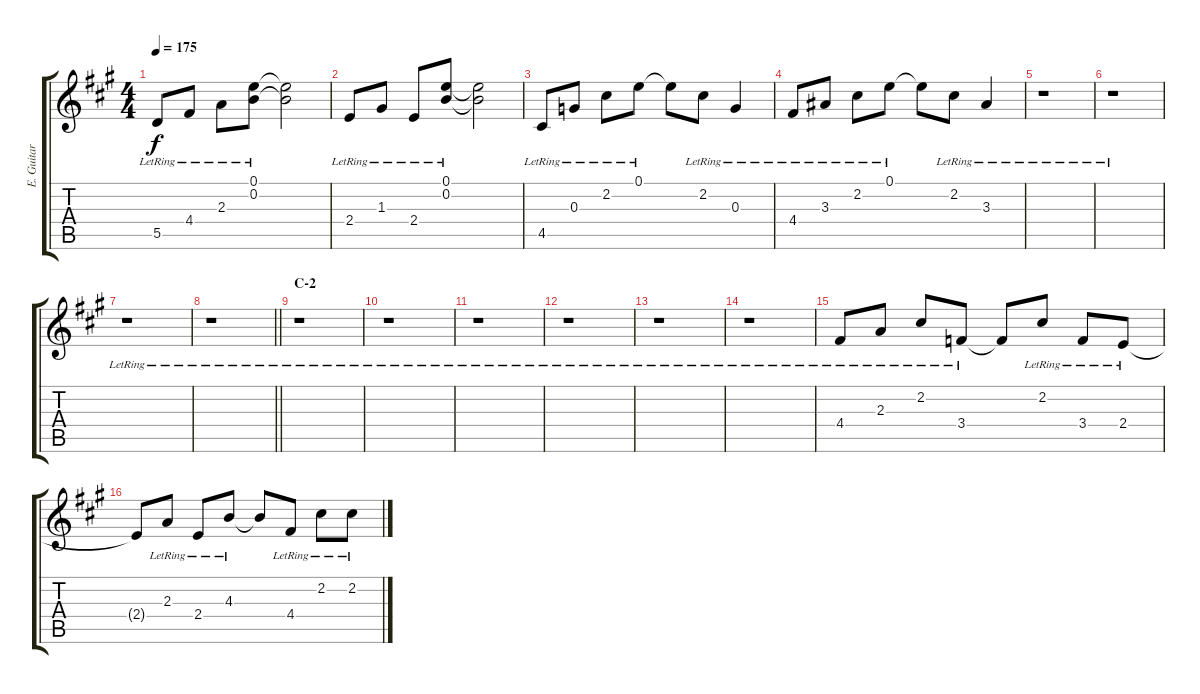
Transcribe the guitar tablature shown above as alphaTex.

\track ("E. Guitar I" "E. Guitar ") {instrument electricguitarclean}
\staff {score tabs}
\tuning (E4 B3 G3 D3 A2 E2) {hide}
\ts (4 4)
\tempo 175
\clef g2
\ks a
5.5{lr}.8{dy f} 4.4{lr}.8 2.3{lr}.8 (0.1{lr} 0.2{lr}).8 (0.1{t} 0.2{t}).2 |
2.4{lr}.8 1.3{lr}.8 2.4{lr}.8 (0.1{lr} 0.2{lr}).8 (0.1{t} 0.2{t}).2 |
4.5{lr}.8 0.3{lr}.8 2.2{lr}.8 0.1{lr}.8 0.1{t}.8 2.2{lr}.8 0.3{lr}.4 |
4.4{lr}.8 3.3{lr}.8 2.2{lr}.8 0.1{lr}.8 0.1{t}.8 2.2{lr}.8 3.3{lr}.4 |
r.1 |
r.1 |
r.1 |
\barLineRight lightlight
r.1 |
\section ("" "C-2")
r.1 |
r.1 |
r.1 |
r.1 |
r.1 |
r.1 |
4.4{lr}.8 2.3{lr}.8 2.2{lr}.8 3.4{lr}.8 3.4{t}.8 2.2{lr}.8 3.4{lr}.8 2.4{lr}.8 |
2.4{t}.8 2.3{lr}.8 2.4{lr}.8 4.3{lr}.8 4.3{t}.8 4.4{lr}.8 2.2{lr}.8 2.2{lr}.8
